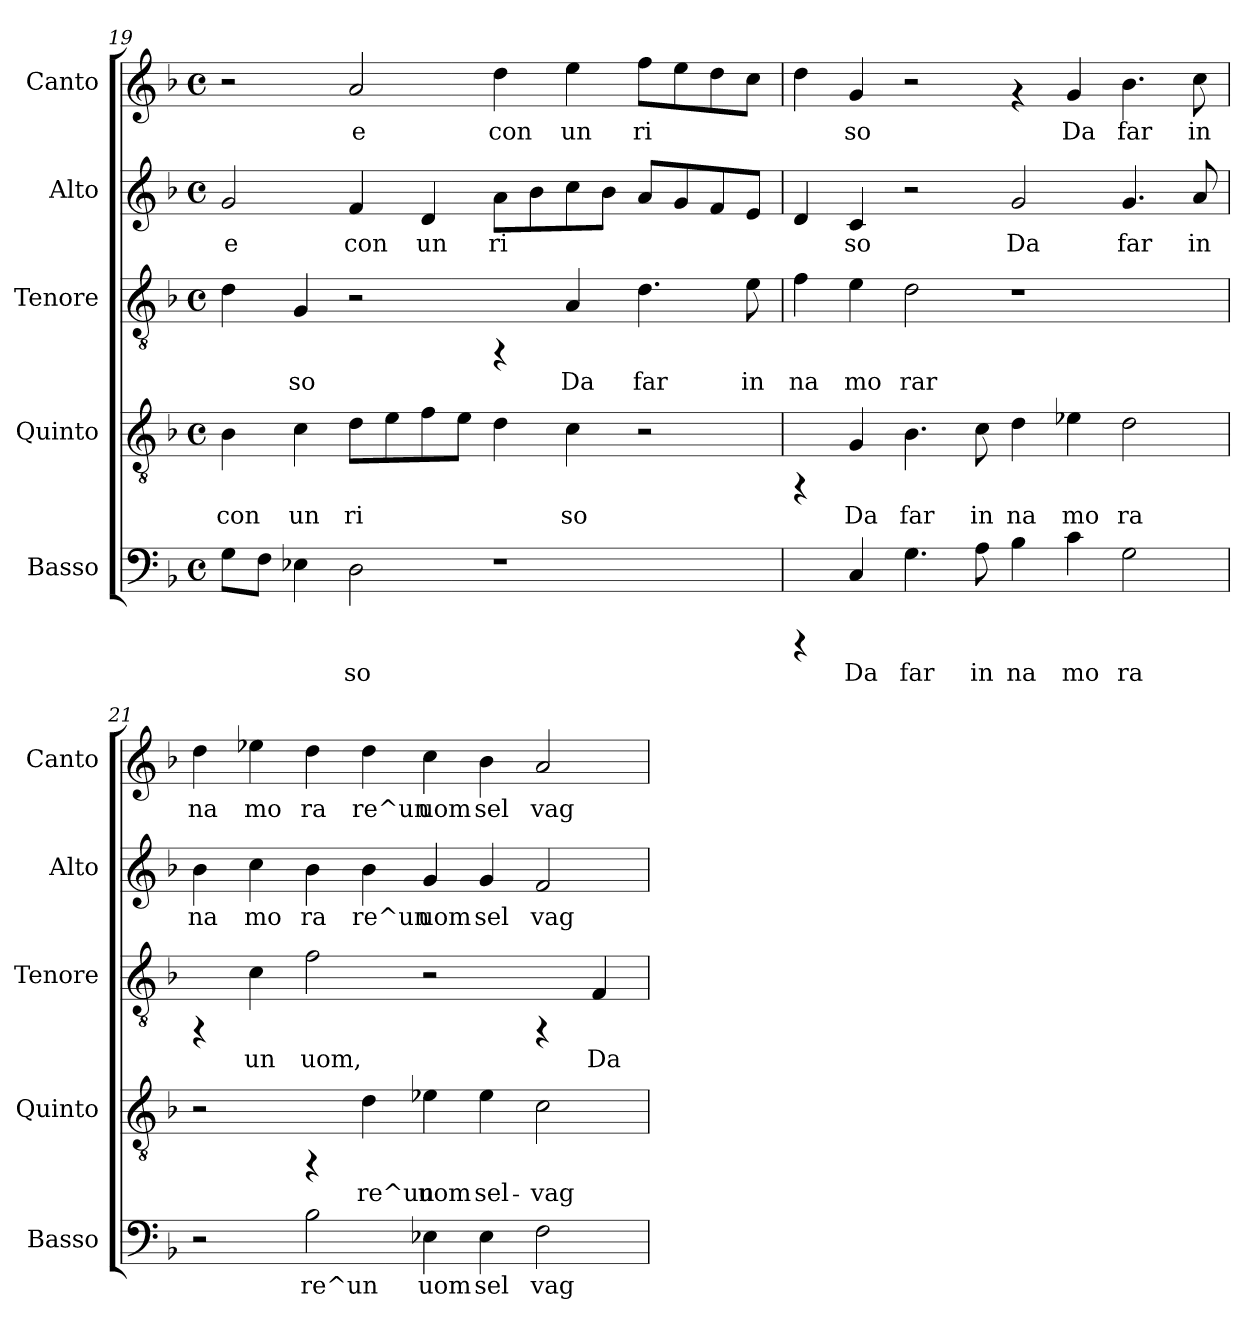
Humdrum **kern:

**kern	**text	**kern	**text	**kern	**text	**kern	**text	**kern	**text
*part5	*part5	*part4	*part4	*part3	*part3	*part2	*part2	*part1	*part1
*staff5	*staff5	*staff4	*staff4	*staff3	*staff3	*staff2	*staff2	*staff1	*staff1
*I"Basso	*	*I"Quinto	*	*I"Tenore	*	*I"Alto	*	*I"Canto	*
*I'Basso	*	*I'Quinto	*	*I'Tenore	*	*I'Alto	*	*I'Canto	*
*clefF4	*	*clefGv2	*	*clefGv2	*	*clefG2	*	*clefG2	*
*k[b-]	*	*k[b-]	*	*k[b-]	*	*k[b-]	*	*k[b-]	*
*F:	*	*F:	*	*F:	*	*F:	*	*F:	*
*M4/4	*	*M4/4	*	*M4/4	*	*M4/4	*	*M4/4	*
*met(c)	*	*met(c)	*	*met(c)	*	*met(c)	*	*met(c)	*
=19	=19	=19	=19	=19	=19	=19	=19	=19	=19
!	!LO:LY:b:cj	!	!LO:LY:b:cj	!	!LO:LY:b:cj	!	!LO:LY:b:cj	!	!
8G\L	.	4B-\	con	4d\	.	2g/	e	2r	.
!	!LO:LY:b:cj	!	!	!	!	!	!	!	!
8F\J	.	.	.	.	.	.	.	.	.
!	!LO:LY:b:cj	!	!LO:LY:b:cj	!	!LO:LY:b:cj	!	!	!	!
4E-X\	.	4c\	un	4G/	so	.	.	.	.
!	!LO:LY:b:cj	!	!LO:LY:b:cj	!	!	!	!LO:LY:b:cj	!	!LO:LY:b:cj
2D\	so	8d\L	ri	2r	.	4f/	con	2a/	e
!	!	!	!LO:LY:b:cj	!	!	!	!	!	!
.	.	8e\	.	.	.	.	.	.	.
!	!	!	!LO:LY:b:cj	!	!	!	!LO:LY:b:cj	!	!
.	.	8f\	.	.	.	4d/	un	.	.
!	!	!	!LO:LY:b:cj	!	!	!	!	!	!
.	.	8e\J	.	.	.	.	.	.	.
!	!	!	!LO:LY:b:cj	!	!	!	!LO:LY:b:cj	!	!LO:LY:b:cj
1r	.	4d\	.	4rFF	.	8a\L	ri	4dd\	con
!	!	!	!	!	!	!	!LO:LY:b:cj	!	!
.	.	.	.	.	.	8b-\	.	.	.
!	!	!	!LO:LY:b:cj	!	!LO:LY:b:cj	!	!LO:LY:b:cj	!	!LO:LY:b:cj
.	.	4c\	so	4A/	Da	8cc\	.	4ee\	un
!	!	!	!	!	!	!	!LO:LY:b:cj	!	!
.	.	.	.	.	.	8b-\J	.	.	.
!	!	!	!	!	!LO:LY:b:cj	!	!LO:LY:b:cj	!	!LO:LY:b:cj
.	.	2r	.	4.d\	far	8a/L	.	8ff\L	ri
!	!	!	!	!	!	!	!LO:LY:b:cj	!	!LO:LY:b:cj
.	.	.	.	.	.	8g/	.	8ee\	.
!	!	!	!	!	!	!	!LO:LY:b:cj	!	!LO:LY:b:cj
.	.	.	.	.	.	8f/	.	8dd\	.
!	!	!	!	!	!LO:LY:b:cj	!	!LO:LY:b:cj	!	!LO:LY:b:cj
.	.	.	.	8e\	in	8e/J	.	8cc\J	.
=20	=20	=20	=20	=20	=20	=20	=20	=20	=20
!	!	!	!	!	!LO:LY:b:cj	!	!LO:LY:b:cj	!	!LO:LY:b:cj
4rCCC	.	4rFF	.	4f\	na	4d/	.	4dd\	.
!	!LO:LY:b:cj	!	!LO:LY:b:cj	!	!LO:LY:b:cj	!	!LO:LY:b:cj	!	!LO:LY:b:cj
4C/	Da	4G/	Da	4e\	mo	4c/	so	4g/	so
!	!LO:LY:b:cj	!	!LO:LY:b:cj	!	!LO:LY:b:cj	!	!	!	!
4.G\	far	4.B-\	far	2d\	rar	2r	.	2r	.
!	!LO:LY:b:cj	!	!LO:LY:b:cj	!	!	!	!	!	!
8A\	in	8c\	in	.	.	.	.	.	.
!	!LO:LY:b:cj	!	!LO:LY:b:cj	!	!	!	!LO:LY:b:cj	!	!
4B-\	na	4d\	na	1r	.	2g/	Da	4rf	.
!	!LO:LY:b:cj	!	!LO:LY:b:cj	!	!	!	!	!	!LO:LY:b:cj
4c\	mo	4e-X\	mo	.	.	.	.	4g/	Da
!	!LO:LY:b:cj	!	!LO:LY:b:cj	!	!	!	!LO:LY:b:cj	!	!LO:LY:b:cj
2G\	ra	2d\	ra	.	.	4.g/	far	4.b-\	far
!	!	!	!	!	!	!	!LO:LY:b:cj	!	!LO:LY:b:cj
.	.	.	.	.	.	8a/	in	8cc\	in
!!LO:LB:g=z
=21	=21	=21	=21	=21	=21	=21	=21	=21	=21
!	!	!	!	!	!	!	!LO:LY:b:cj	!	!LO:LY:b:cj
2r	.	2r	.	4rFF	.	4b-\	na	4dd\	na
!	!	!	!	!	!LO:LY:b:cj	!	!LO:LY:b:cj	!	!LO:LY:b:cj
.	.	.	.	4c\	un	4cc\	mo	4ee-X\	mo
!	!LO:LY:b:cj	!	!	!	!LO:LY:b:cj	!	!LO:LY:b:cj	!	!LO:LY:b:cj
2B-\	re^un	4rFF	.	2f\	uom,	4b-\	ra	4dd\	ra
!	!	!	!LO:LY:b:cj	!	!	!	!LO:LY:b:cj	!	!LO:LY:b:cj
.	.	4d\	re^un	.	.	4b-\	re^un	4dd\	re^un
!	!LO:LY:b:cj	!	!LO:LY:b:cj	!	!	!	!LO:LY:b:cj	!	!LO:LY:b:cj
4E-X\	uom	4e-X\	uom	2r	.	4g/	uom	4cc\	uom
!	!LO:LY:b:cj	!	!LO:LY:b:cj	!	!	!	!LO:LY:b:cj	!	!LO:LY:b:cj
4E-\	sel	4e-\	sel-	.	.	4g/	sel	4b-\	sel
!	!LO:LY:b:cj	!	!LO:LY:b:cj	!	!	!	!LO:LY:b:cj	!	!LO:LY:b:cj
2F\	vag	2c\	-vag-	4rFF	.	2f/	vag	2a/	vag
!	!	!	!	!	!LO:LY:b:cj	!	!	!	!
.	.	.	.	4F/	Da	.	.	.	.
=	=	=	=	=	=	=	=	=	=
*-	*-	*-	*-	*-	*-	*-	*-	*-	*-
